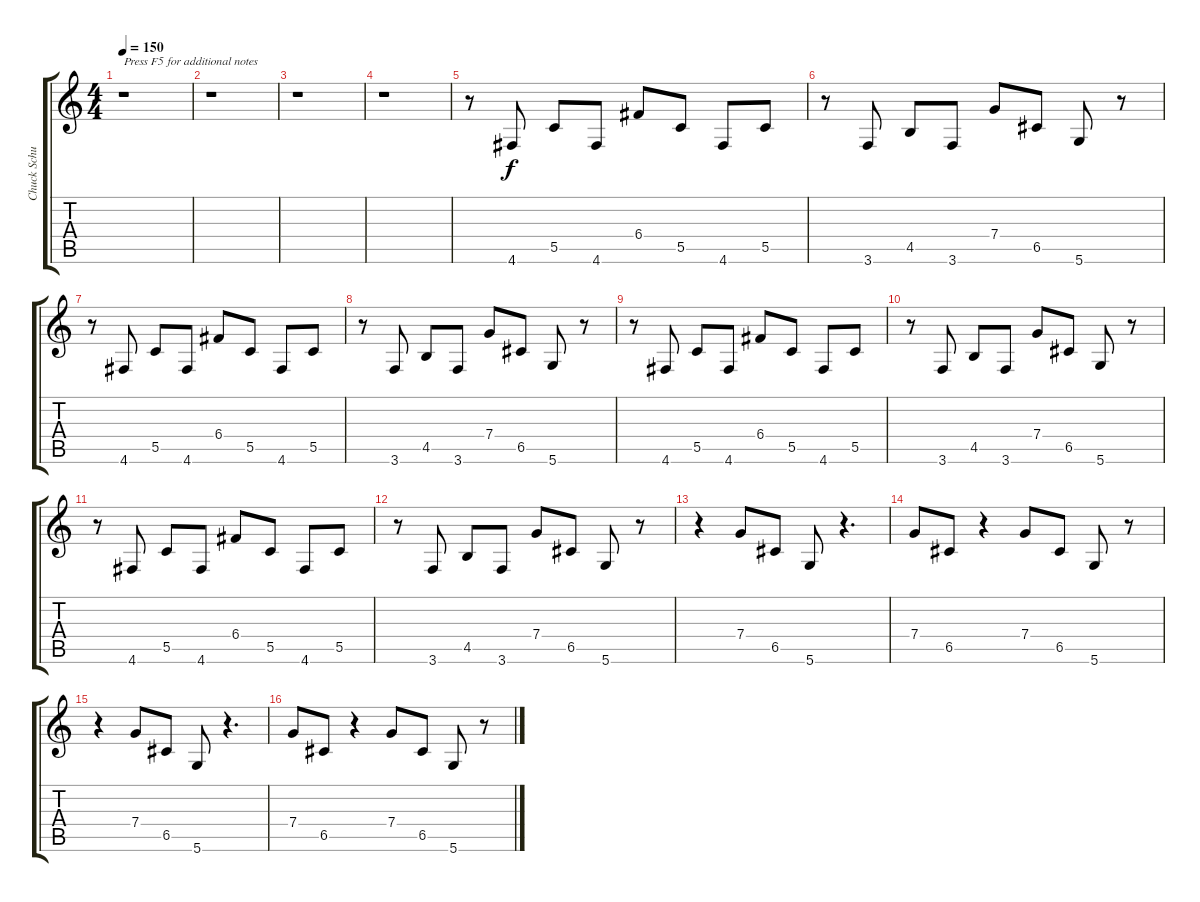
\track ("Chuck Schuldiner Rhytmn" "Chuck Schu") {instrument distortionguitar}
\staff {score tabs}
\tuning (D4 A3 F3 C3 G2 D2) {hide}
\ts (4 4)
\tempo 150
\clef g2
\ks c
r.1{txt "Press F5 for additional notes" dy f instrument distortionguitar} |
r.1 |
r.1 |
r.1 |
r.8 4.6.8 5.5.8 4.6.8 6.4.8 5.5.8 4.6.8 5.5.8 |
r.8 3.6.8 4.5.8 3.6.8 7.4.8 6.5.8 5.6.8 r.8 |
r.8 4.6.8 5.5.8 4.6.8 6.4.8 5.5.8 4.6.8 5.5.8 |
r.8 3.6.8 4.5.8 3.6.8 7.4.8 6.5.8 5.6.8 r.8 |
r.8 4.6.8 5.5.8 4.6.8 6.4.8 5.5.8 4.6.8 5.5.8 |
r.8 3.6.8 4.5.8 3.6.8 7.4.8 6.5.8 5.6.8 r.8 |
r.8 4.6.8 5.5.8 4.6.8 6.4.8 5.5.8 4.6.8 5.5.8 |
r.8 3.6.8 4.5.8 3.6.8 7.4.8 6.5.8 5.6.8 r.8 |
r.4 7.4.8 6.5.8 5.6.8 r.4{d} |
7.4.8 6.5.8 r.4 7.4.8 6.5.8 5.6.8 r.8 |
r.4 7.4.8 6.5.8 5.6.8 r.4{d} |
7.4.8 6.5.8 r.4 7.4.8 6.5.8 5.6.8 r.8
